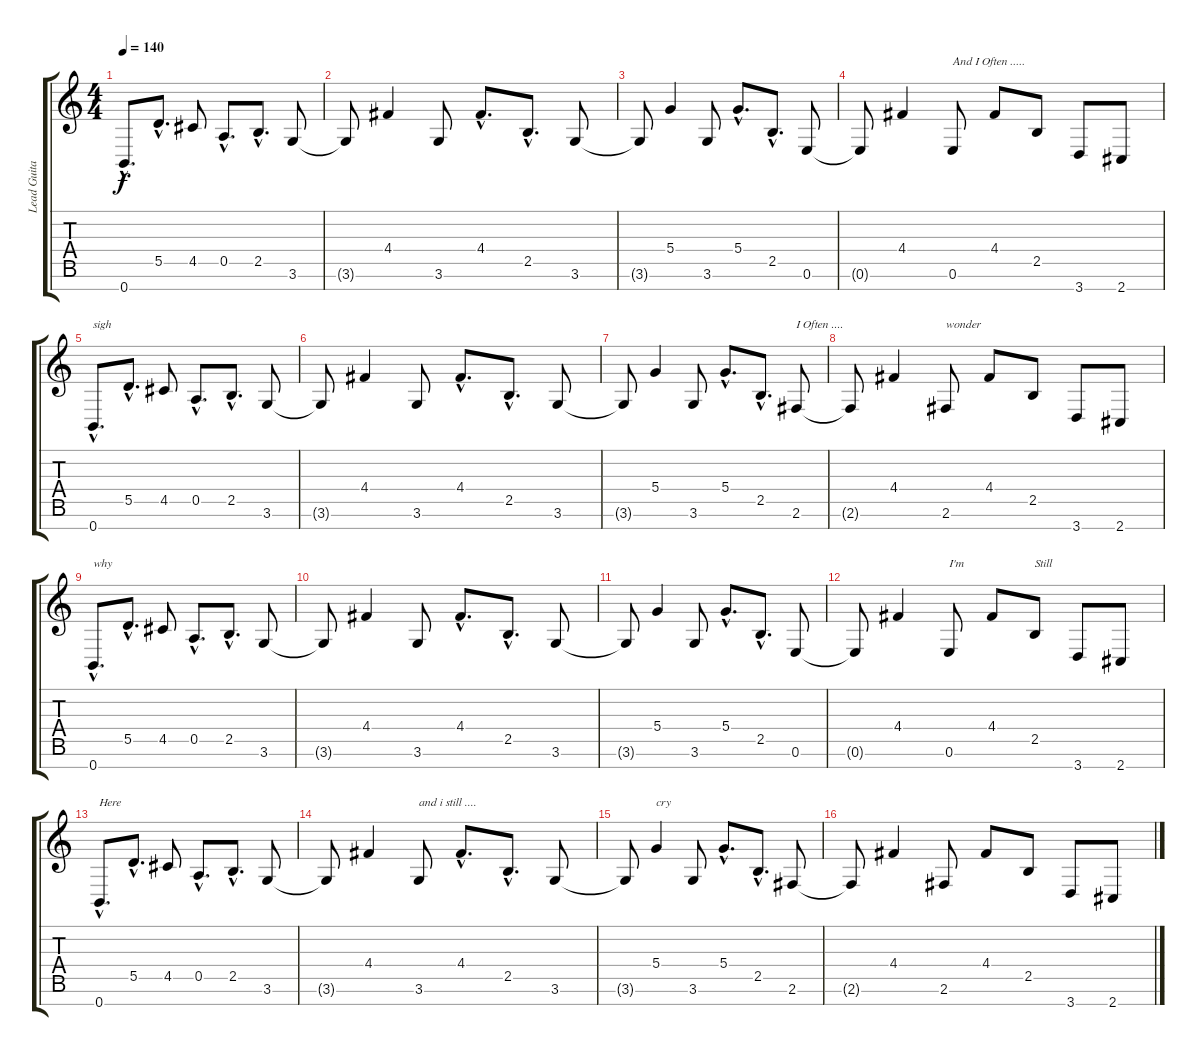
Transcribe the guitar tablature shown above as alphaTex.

\track ("Lead Guitar (2nd Clean Guitar)" "Lead Guita") {instrument distortionguitar}
\staff {score tabs}
\tuning (E4 B3 G3 D3 A2 E2 B1) {hide}
\ts (4 4)
\tempo 140
\clef g2
\ks c
0.7{hac}.8{d dy f volume 12 instrument electricguitarclean} 5.5{hac}.8{d} 4.5.8 0.5{hac}.8{d} 2.5{hac}.8{d} 3.6.8 |
3.6{t}.8 4.4.4 3.6.8 4.4{hac}.8{d} 2.5{hac}.8{d} 3.6.8 |
3.6{t}.8 5.4.4 3.6.8 5.4{hac}.8{d} 2.5{hac}.8{d} 0.6.8 |
0.6{t}.8 4.4.4 0.6.8{txt "And I Often ....."} 4.4.8 2.5.8 3.7.8 2.7.8 |
0.7{hac}.8{d txt "sigh"} 5.5{hac}.8{d} 4.5.8 0.5{hac}.8{d} 2.5{hac}.8{d} 3.6.8 |
3.6{t}.8 4.4.4 3.6.8 4.4{hac}.8{d} 2.5{hac}.8{d} 3.6.8 |
3.6{t}.8 5.4.4 3.6.8 5.4{hac}.8{d} 2.5{hac}.8{d} 2.6.8{txt "I Often .... "} |
2.6{t}.8 4.4.4 2.6.8{txt "wonder "} 4.4.8 2.5.8 3.7.8 2.7.8 |
0.7{hac}.8{d txt "why"} 5.5{hac}.8{d} 4.5.8 0.5{hac}.8{d} 2.5{hac}.8{d} 3.6.8 |
3.6{t}.8 4.4.4 3.6.8 4.4{hac}.8{d} 2.5{hac}.8{d} 3.6.8 |
3.6{t}.8 5.4.4 3.6.8 5.4{hac}.8{d} 2.5{hac}.8{d} 0.6.8 |
0.6{t}.8 4.4.4 0.6.8{txt "I'm"} 4.4.8 2.5.8{txt "Still"} 3.7.8 2.7.8 |
0.7{hac}.8{d txt "Here"} 5.5{hac}.8{d} 4.5.8 0.5{hac}.8{d} 2.5{hac}.8{d} 3.6.8 |
3.6{t}.8 4.4.4 3.6.8{txt "and i still ...."} 4.4{hac}.8{d} 2.5{hac}.8{d} 3.6.8 |
3.6{t}.8 5.4.4{txt "cry"} 3.6.8 5.4{hac}.8{d} 2.5{hac}.8{d} 2.6.8 |
2.6{t}.8 4.4.4 2.6.8 4.4.8 2.5.8 3.7.8 2.7.8
